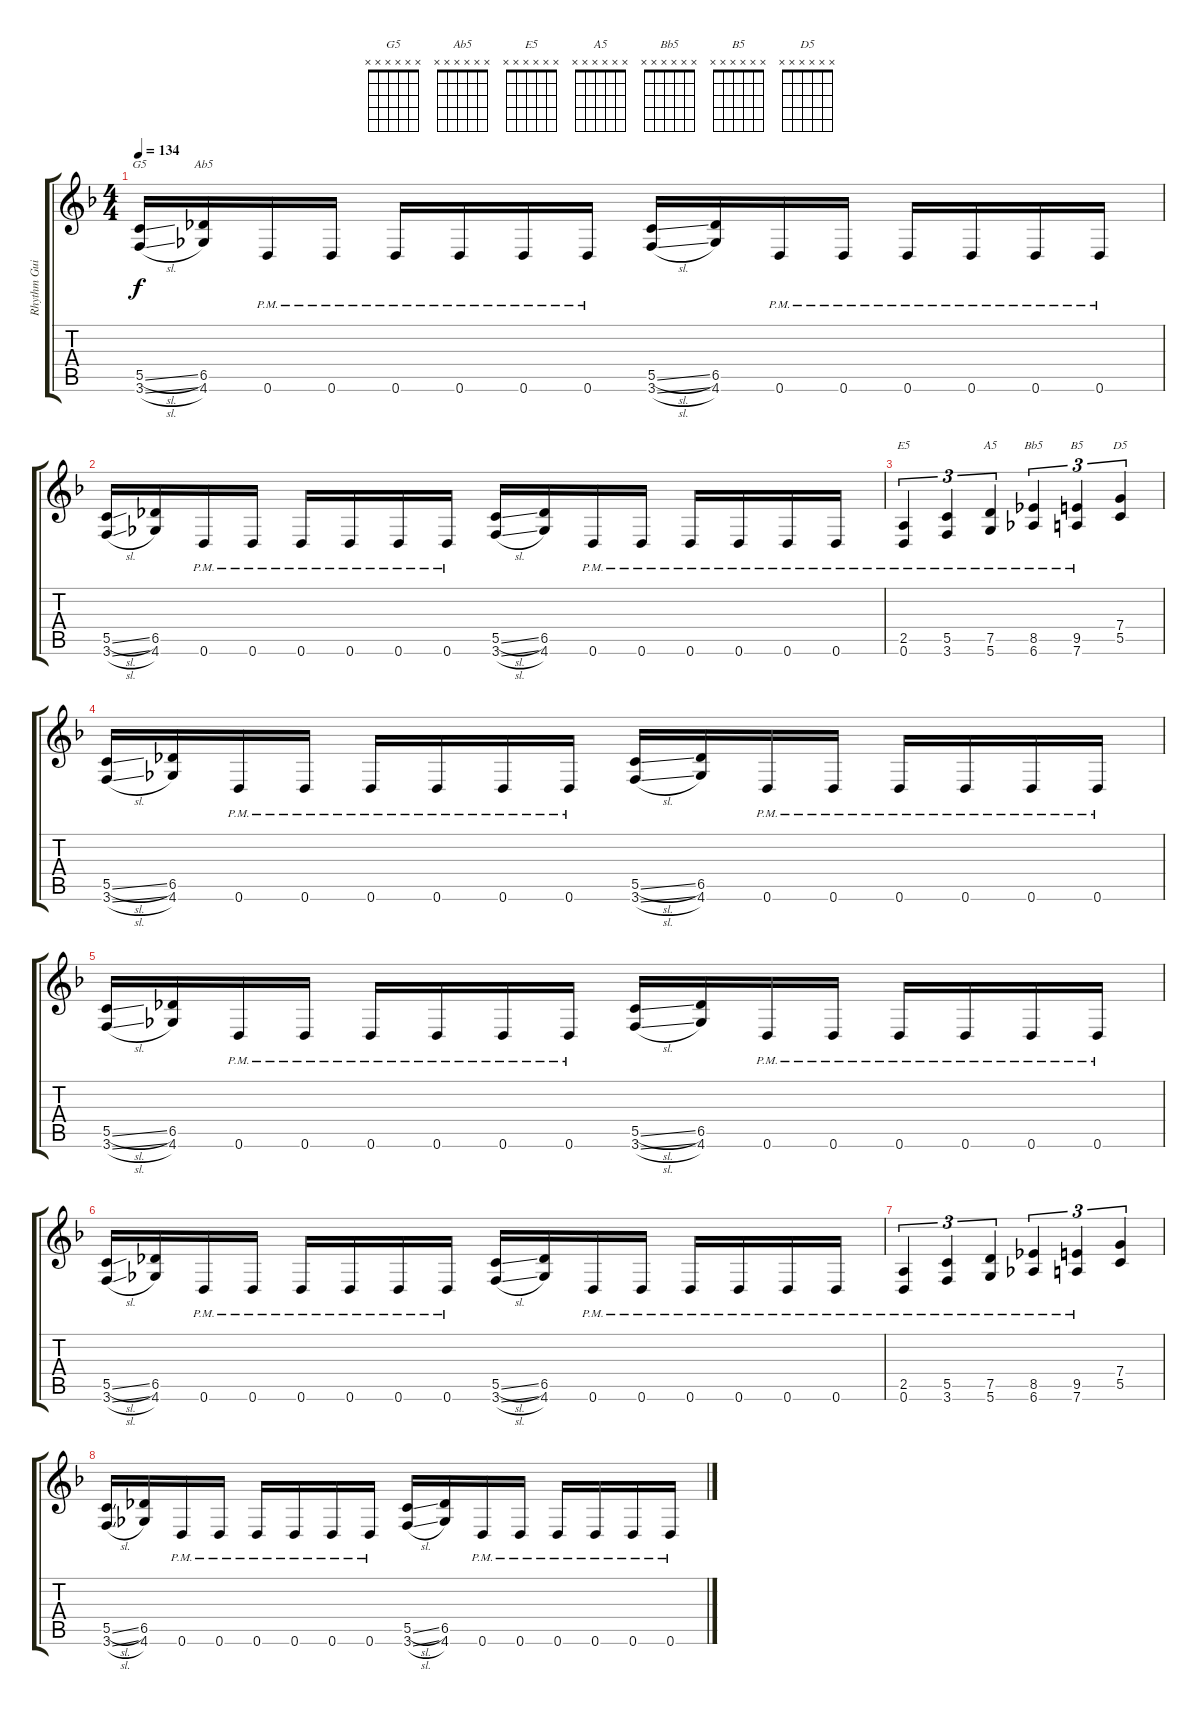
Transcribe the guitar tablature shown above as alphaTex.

\track ("Rhythm Guitar 2" "Rhythm Gui") {instrument distortionguitar}
\staff {score tabs}
\tuning (D4 A3 F3 C3 G2 D2) {hide}
\chord ("G5" x x x x x x)
\chord ("Ab5" x x x x x x)
\chord ("E5" x x x x x x)
\chord ("A5" x x x x x x)
\chord ("Bb5" x x x x x x)
\chord ("B5" x x x x x x)
\chord ("D5" x x x x x x)
\ts (4 4)
\tempo 134
\clef g2
\ks dminor
(5.5{sl} 3.6{sl}).16{ch "G5" dy f} (6.5 4.6).16{ch "Ab5"} 0.6{pm}.16 0.6{pm}.16 0.6{pm}.16 0.6{pm}.16 0.6{pm}.16 0.6{pm}.16 (5.5{sl} 3.6{sl}).16 (6.5 4.6).16 0.6{pm}.16 0.6{pm}.16 0.6{pm}.16 0.6{pm}.16 0.6{pm}.16 0.6{pm}.16 |
(5.5{sl} 3.6{sl}).16 (6.5 4.6).16 0.6{pm}.16 0.6{pm}.16 0.6{pm}.16 0.6{pm}.16 0.6{pm}.16 0.6{pm}.16 (5.5{sl} 3.6{sl}).16 (6.5 4.6).16 0.6{pm}.16 0.6{pm}.16 0.6{pm}.16 0.6{pm}.16 0.6{pm}.16 0.6{pm}.16 |
(2.5{pm} 0.6{pm}).4{tu (3 2) ch "E5"} (5.5{pm} 3.6{pm}).4{tu (3 2)} (7.5{pm} 5.6{pm}).4{tu (3 2) ch "A5"} (8.5{pm} 6.6{pm}).4{tu (3 2) ch "Bb5"} (9.5{pm} 7.6{pm}).4{tu (3 2) ch "B5"} (7.4 5.5).4{tu (3 2) ch "D5"} |
(5.5{sl} 3.6{sl}).16 (6.5 4.6).16 0.6{pm}.16 0.6{pm}.16 0.6{pm}.16 0.6{pm}.16 0.6{pm}.16 0.6{pm}.16 (5.5{sl} 3.6{sl}).16 (6.5 4.6).16 0.6{pm}.16 0.6{pm}.16 0.6{pm}.16 0.6{pm}.16 0.6{pm}.16 0.6{pm}.16 |
(5.5{sl} 3.6{sl}).16 (6.5 4.6).16 0.6{pm}.16 0.6{pm}.16 0.6{pm}.16 0.6{pm}.16 0.6{pm}.16 0.6{pm}.16 (5.5{sl} 3.6{sl}).16 (6.5 4.6).16 0.6{pm}.16 0.6{pm}.16 0.6{pm}.16 0.6{pm}.16 0.6{pm}.16 0.6{pm}.16 |
(5.5{sl} 3.6{sl}).16 (6.5 4.6).16 0.6{pm}.16 0.6{pm}.16 0.6{pm}.16 0.6{pm}.16 0.6{pm}.16 0.6{pm}.16 (5.5{sl} 3.6{sl}).16 (6.5 4.6).16 0.6{pm}.16 0.6{pm}.16 0.6{pm}.16 0.6{pm}.16 0.6{pm}.16 0.6{pm}.16 |
(2.5{pm} 0.6{pm}).4{tu (3 2)} (5.5{pm} 3.6{pm}).4{tu (3 2)} (7.5{pm} 5.6{pm}).4{tu (3 2)} (8.5{pm} 6.6{pm}).4{tu (3 2)} (9.5{pm} 7.6{pm}).4{tu (3 2)} (7.4 5.5).4{tu (3 2)} |
(5.5{sl} 3.6{sl}).16 (6.5 4.6).16 0.6{pm}.16 0.6{pm}.16 0.6{pm}.16 0.6{pm}.16 0.6{pm}.16 0.6{pm}.16 (5.5{sl} 3.6{sl}).16 (6.5 4.6).16 0.6{pm}.16 0.6{pm}.16 0.6{pm}.16 0.6{pm}.16 0.6{pm}.16 0.6{pm}.16
